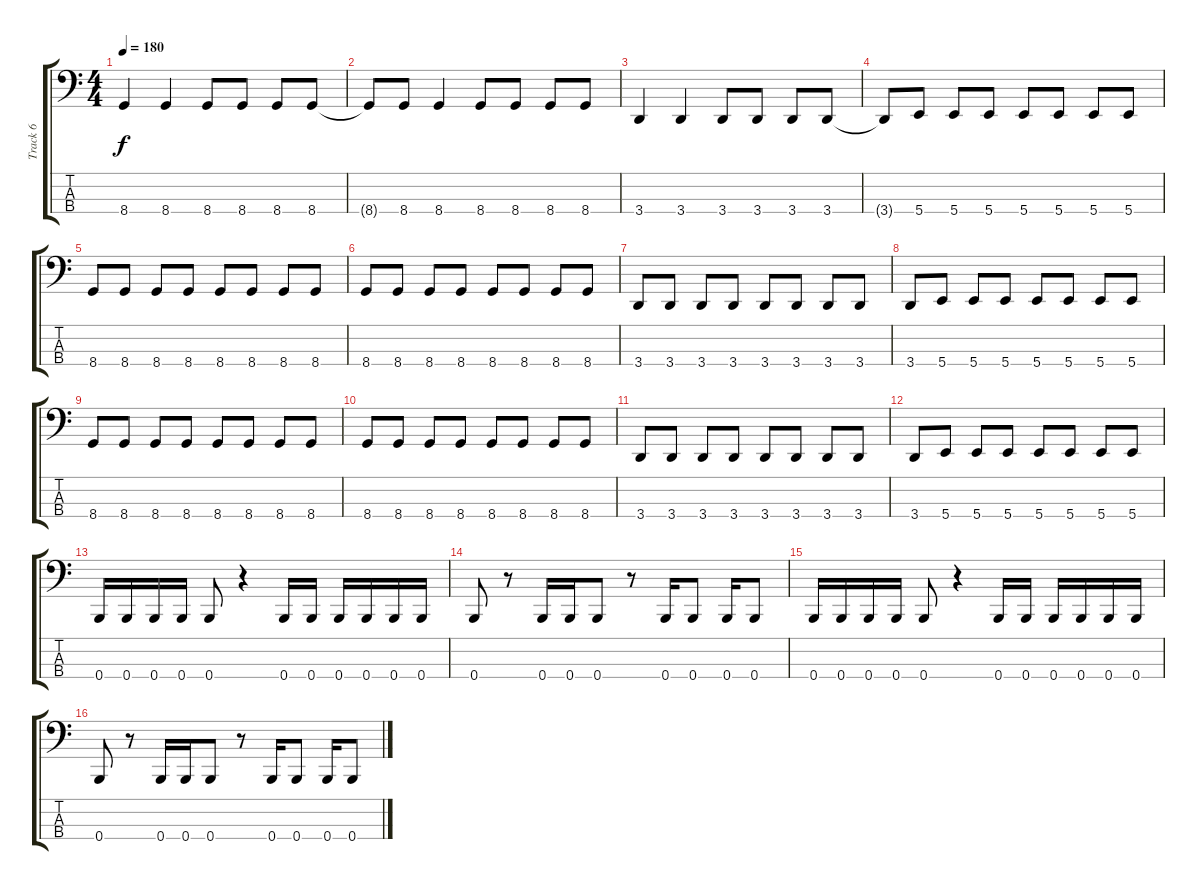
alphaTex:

\track ("Track 6" "Track 6") {instrument electricbasspick}
\staff {score tabs}
\tuning (E2 B1 Gb1 B0) {hide}
\ts (4 4)
\tempo 180
\clef f4
\ks c
8.4.4{dy f} 8.4.4 8.4.8 8.4.8 8.4.8 8.4.8 |
8.4{t}.8 8.4.8 8.4.4 8.4.8 8.4.8 8.4.8 8.4.8 |
3.4.4 3.4.4 3.4.8 3.4.8 3.4.8 3.4.8 |
3.4{t}.8 5.4.8 5.4.8 5.4.8 5.4.8 5.4.8 5.4.8 5.4.8 |
8.4.8 8.4.8 8.4.8 8.4.8 8.4.8 8.4.8 8.4.8 8.4.8 |
8.4.8 8.4.8 8.4.8 8.4.8 8.4.8 8.4.8 8.4.8 8.4.8 |
3.4.8 3.4.8 3.4.8 3.4.8 3.4.8 3.4.8 3.4.8 3.4.8 |
3.4.8 5.4.8 5.4.8 5.4.8 5.4.8 5.4.8 5.4.8 5.4.8 |
8.4.8 8.4.8 8.4.8 8.4.8 8.4.8 8.4.8 8.4.8 8.4.8 |
8.4.8 8.4.8 8.4.8 8.4.8 8.4.8 8.4.8 8.4.8 8.4.8 |
3.4.8 3.4.8 3.4.8 3.4.8 3.4.8 3.4.8 3.4.8 3.4.8 |
3.4.8 5.4.8 5.4.8 5.4.8 5.4.8 5.4.8 5.4.8 5.4.8 |
0.4.16 0.4.16 0.4.16 0.4.16 0.4.8 r.4 0.4.16 0.4.16 0.4.16 0.4.16 0.4.16 0.4.16 |
0.4.8 r.8 0.4.16 0.4.16 0.4.8 r.8 0.4.16 0.4.8 0.4.16 0.4.8 |
0.4.16 0.4.16 0.4.16 0.4.16 0.4.8 r.4 0.4.16 0.4.16 0.4.16 0.4.16 0.4.16 0.4.16 |
0.4.8 r.8 0.4.16 0.4.16 0.4.8 r.8 0.4.16 0.4.8 0.4.16 0.4.8
